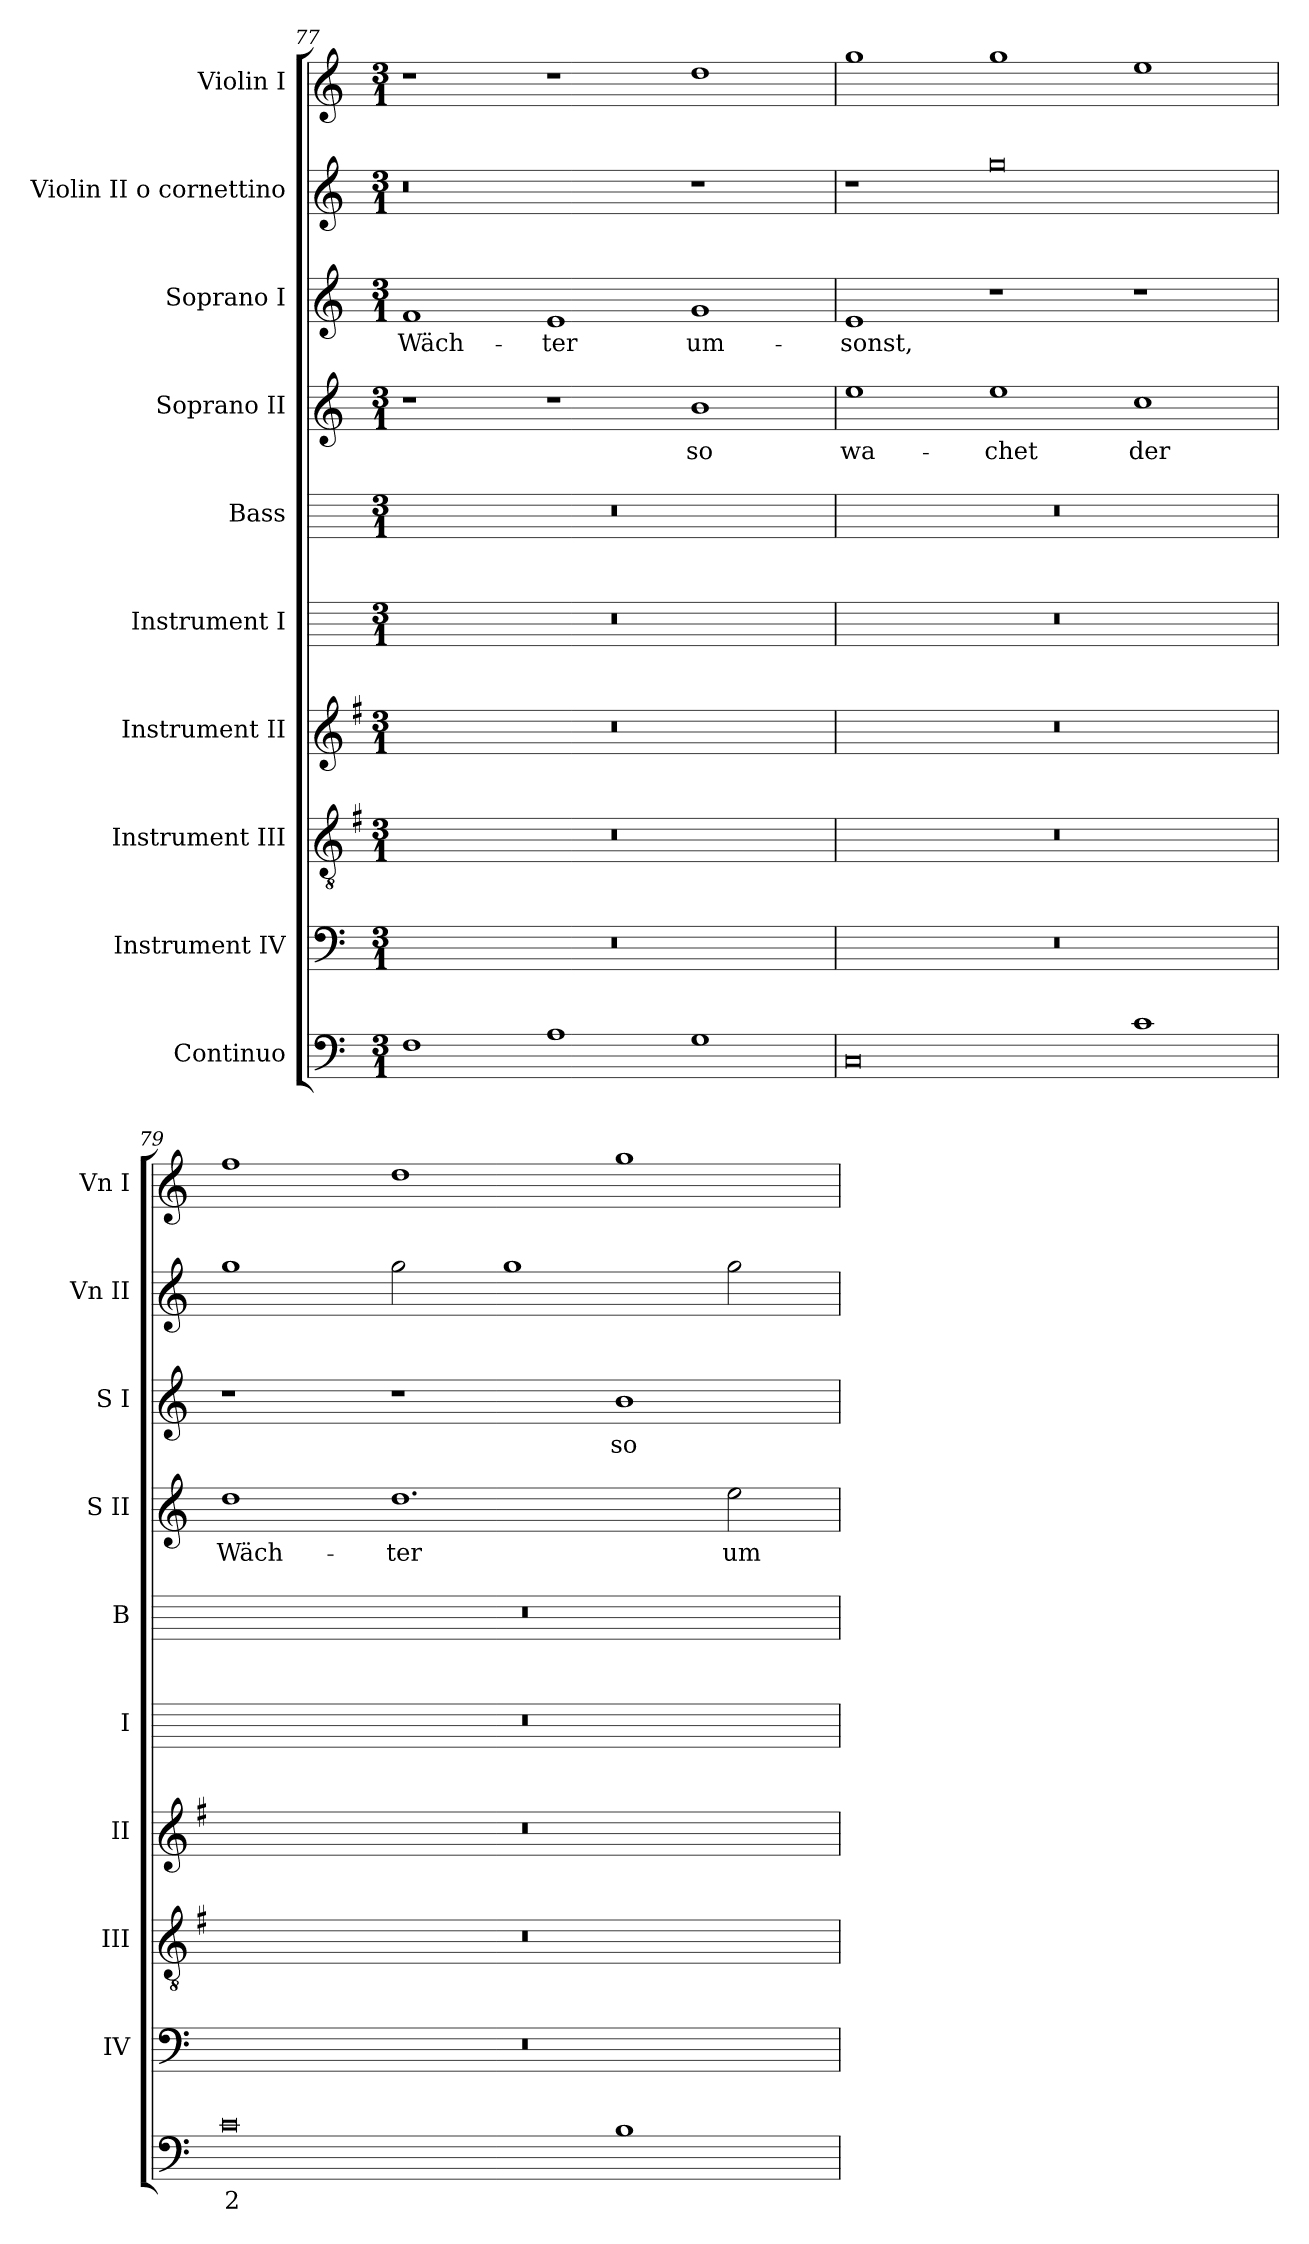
**kern	**text	**kern	**kern	**kern	**kern	**kern	**kern	**text	**kern	**text	**kern	**kern
*part10	*part10	*part9	*part8	*part7	*part6	*part5	*part4	*part4	*part3	*part3	*part2	*part1
*staff10	*staff10	*staff9	*staff8	*staff7	*staff6	*staff5	*staff4	*staff4	*staff3	*staff3	*staff2	*staff1
*I"Continuo	*	*I"Instrument IV	*I"Instrument III	*I"Instrument II	*I"Instrument I	*I"Bass	*I"Soprano II	*	*I"Soprano I	*	*I"Violin II o cornettino	*I"Violin I
*	*	*I'IV	*I'III	*I'II	*I'I	*I'B	*I'S II	*	*I'S I	*	*I'Vn II	*I'Vn I
*clefF4	*	*clefF4	*clefGv2	*clefG2	*	*	*clefG2	*	*clefG2	*	*clefG2	*clefG2
*	*	*	*ITrd4c7	*ITrd4c7	*ITrd4c7	*	*	*	*	*	*	*
*k[]	*	*k[]	*k[]	*k[]	*	*	*k[]	*	*k[]	*	*k[]	*k[]
*C:	*	*C:	*C:	*C:	*	*	*C:	*	*C:	*	*C:	*C:
*M3/1	*	*M3/1	*M3/1	*M3/1	*M3/1	*M3/1	*M3/1	*	*M3/1	*	*M3/1	*M3/1
=77	=77	=77	=77	=77	=77	=77	=77	=77	=77	=77	=77	=77
!	!	!	!	!	!	!	!	!	!	!LO:LY:b	!	!
1F	.	0.r	0.r	0.r	0.r	0.r	1r	.	1f	Wäch-	0r	1r
!	!	!	!	!	!	!	!	!	!	!LO:LY:b	!	!
1A	.	.	.	.	.	.	1r	.	1e	-ter	.	1r
!	!	!	!	!	!	!	!	!LO:LY:b	!	!LO:LY:b	!	!
1G	.	.	.	.	.	.	1b	so	1g	um-	1r	1dd
=78	=78	=78	=78	=78	=78	=78	=78	=78	=78	=78	=78	=78
!	!	!	!	!	!	!	!	!LO:LY:b	!	!LO:LY:b	!	!
0C	.	0.r	0.r	0.r	0.r	0.r	1ee	wa-	1e	-sonst,	1r	1gg
!	!	!	!	!	!	!	!	!LO:LY:b	!	!	!	!
.	.	.	.	.	.	.	1ee	-chet	1r	.	0gg	1gg
!	!	!	!	!	!	!	!	!LO:LY:b	!	!	!	!
1c	.	.	.	.	.	.	1cc	der	1r	.	.	1ee
=79	=79	=79	=79	=79	=79	=79	=79	=79	=79	=79	=79	=79
!	!LO:LY:b	!	!	!	!	!	!	!LO:LY:b	!	!	!	!
0c	2	0.r	0.r	0.r	0.r	0.r	1dd	Wäch-	1r	.	1gg	1ff
!	!	!	!	!	!	!	!	!LO:LY:b	!	!	!	!
.	.	.	.	.	.	.	1.dd	-ter	1r	.	2gg	1dd
.	.	.	.	.	.	.	.	.	.	.	1gg	.
!	!	!	!	!	!	!	!	!	!	!LO:LY:b	!	!
1B	.	.	.	.	.	.	.	.	1b	so	.	1gg
!	!	!	!	!	!	!	!	!LO:LY:b	!	!	!	!
.	.	.	.	.	.	.	2ee	um-	.	.	2gg	.
=	=	=	=	=	=	=	=	=	=	=	=	=
*-	*-	*-	*-	*-	*-	*-	*-	*-	*-	*-	*-	*-
